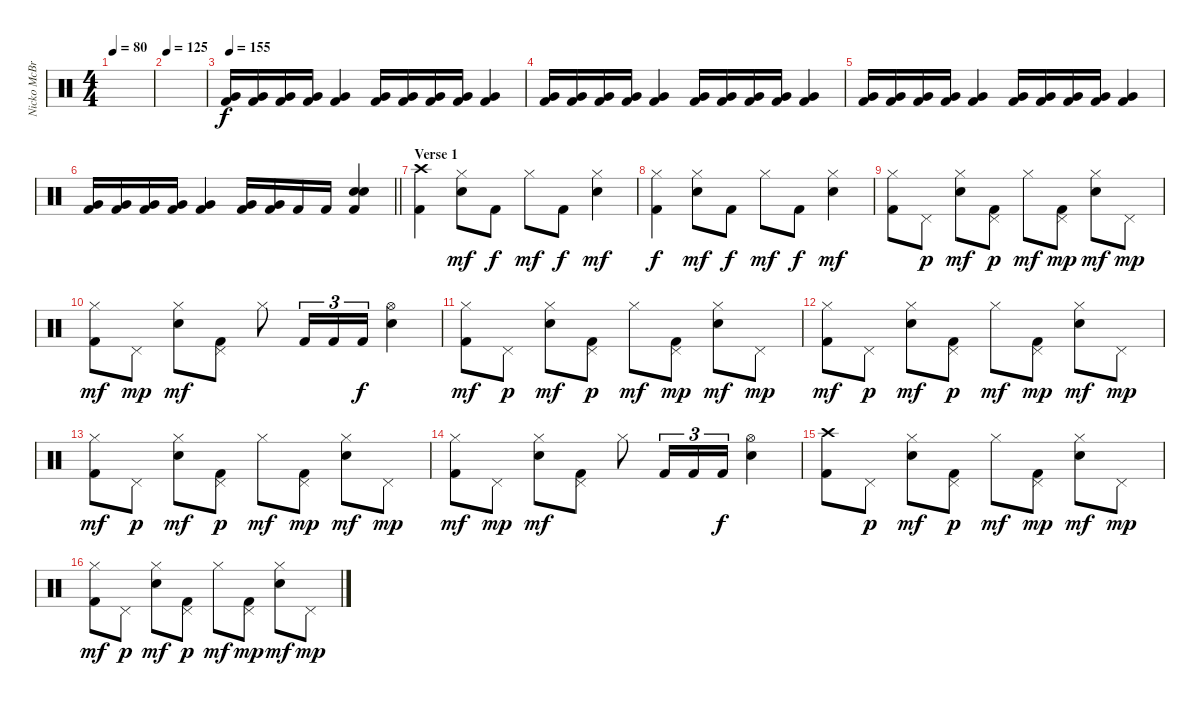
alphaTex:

\track ("Nicko McBrain" "Nicko McBr") {instrument percussion}
\staff {score}
\articulation defaults
\ts (4 4)
\tempo 80
\clef neutral
\ks c
|
\tempo 125
|
\tempo 155
("Kick (hit) 2" "Very Low Tom (hit)").16 ("Kick (hit) 2" "Very Low Tom (hit)").16 ("Kick (hit) 2" "Very Low Tom (hit)").16 ("Kick (hit) 2" "Very Low Tom (hit)").16 ("Kick (hit) 2" "Very Low Tom (hit)").4 ("Kick (hit) 2" "Very Low Tom (hit)").16 ("Kick (hit) 2" "Very Low Tom (hit)").16 ("Kick (hit) 2" "Very Low Tom (hit)").16 ("Kick (hit) 2" "Very Low Tom (hit)").16 ("Kick (hit) 2" "Very Low Tom (hit)").4 |
("Kick (hit) 2" "Very Low Tom (hit)").16 ("Kick (hit) 2" "Very Low Tom (hit)").16 ("Kick (hit) 2" "Very Low Tom (hit)").16 ("Kick (hit) 2" "Very Low Tom (hit)").16 ("Kick (hit) 2" "Very Low Tom (hit)").4 ("Kick (hit) 2" "Very Low Tom (hit)").16 ("Kick (hit) 2" "Very Low Tom (hit)").16 ("Kick (hit) 2" "Very Low Tom (hit)").16 ("Kick (hit) 2" "Very Low Tom (hit)").16 ("Kick (hit) 2" "Very Low Tom (hit)").4 |
("Kick (hit) 2" "Very Low Tom (hit)").16 ("Kick (hit) 2" "Very Low Tom (hit)").16 ("Kick (hit) 2" "Very Low Tom (hit)").16 ("Kick (hit) 2" "Very Low Tom (hit)").16 ("Kick (hit) 2" "Very Low Tom (hit)").4 ("Kick (hit) 2" "Very Low Tom (hit)").16 ("Kick (hit) 2" "Very Low Tom (hit)").16 ("Kick (hit) 2" "Very Low Tom (hit)").16 ("Kick (hit) 2" "Very Low Tom (hit)").16 ("Kick (hit) 2" "Very Low Tom (hit)").4 |
\barLineRight lightlight
("Kick (hit) 2" "Very Low Tom (hit)").16 ("Kick (hit) 2" "Very Low Tom (hit)").16 ("Kick (hit) 2" "Very Low Tom (hit)").16 ("Kick (hit) 2" "Very Low Tom (hit)").16 ("Kick (hit) 2" "Very Low Tom (hit)").4 ("Kick (hit) 2" "Very Low Tom (hit)").16 ("Kick (hit) 2" "Very Low Tom (hit)").16 "Kick (hit) 2".16 "Kick (hit) 2".16 ("Kick (hit) 2" "Electric Snare (hit)" "Snare (hit) 2").4 |
\section ("" "Verse 1")
("Crash high (hit)" "Kick (hit) 2").4 ("Hi-Hat (closed)" "Electric Snare (hit)").8{dy mf} "Kick (hit) 2".8{dy f} "Hi-Hat (closed)".8{dy mf} "Kick (hit) 2".8{dy f} ("Hi-Hat (closed)" "Electric Snare (hit)").4{dy mf} |
("Hi-Hat (closed)" "Kick (hit) 2").4{dy f} ("Hi-Hat (closed)" "Electric Snare (hit)").8{dy mf} "Kick (hit) 2".8{dy f} "Hi-Hat (closed)".8{dy mf} "Kick (hit) 2".8{dy f} ("Hi-Hat (closed)" "Electric Snare (hit)").4{dy mf} |
("Hi-Hat (closed)" "Kick (hit) 2").8 "Pedal Hi-Hat (hit)".8{dy p} ("Hi-Hat (closed)" "Electric Snare (hit)").8{dy mf} ("Pedal Hi-Hat (hit)" "Kick (hit) 2").8{dy p} "Hi-Hat (closed)".8{dy mf} ("Pedal Hi-Hat (hit)" "Kick (hit) 2").8{dy mp} ("Hi-Hat (closed)" "Electric Snare (hit)").8{dy mf} "Pedal Hi-Hat (hit)".8{dy mp} |
("Hi-Hat (closed)" "Kick (hit) 2").8{dy mf} "Pedal Hi-Hat (hit)".8{dy mp} ("Hi-Hat (closed)" "Electric Snare (hit)").8{dy mf} ("Pedal Hi-Hat (hit)" "Kick (hit) 2").8 "Hi-Hat (closed)".8 "Kick (hit) 2".16{tu (3 2)} "Kick (hit) 2".16{tu (3 2)} "Kick (hit) 2".16{tu (3 2) dy f} ("Hi-Hat (open)" "Electric Snare (hit)").4 |
("Hi-Hat (closed)" "Kick (hit) 2").8{dy mf} "Pedal Hi-Hat (hit)".8{dy p} ("Hi-Hat (closed)" "Electric Snare (hit)").8{dy mf} ("Pedal Hi-Hat (hit)" "Kick (hit) 2").8{dy p} "Hi-Hat (closed)".8{dy mf} ("Pedal Hi-Hat (hit)" "Kick (hit) 2").8{dy mp} ("Hi-Hat (closed)" "Electric Snare (hit)").8{dy mf} "Pedal Hi-Hat (hit)".8{dy mp} |
("Hi-Hat (closed)" "Kick (hit) 2").8{dy mf} "Pedal Hi-Hat (hit)".8{dy p} ("Hi-Hat (closed)" "Electric Snare (hit)").8{dy mf} ("Pedal Hi-Hat (hit)" "Kick (hit) 2").8{dy p} "Hi-Hat (closed)".8{dy mf} ("Pedal Hi-Hat (hit)" "Kick (hit) 2").8{dy mp} ("Hi-Hat (closed)" "Electric Snare (hit)").8{dy mf} "Pedal Hi-Hat (hit)".8{dy mp} |
("Hi-Hat (closed)" "Kick (hit) 2").8{dy mf} "Pedal Hi-Hat (hit)".8{dy p} ("Hi-Hat (closed)" "Electric Snare (hit)").8{dy mf} ("Pedal Hi-Hat (hit)" "Kick (hit) 2").8{dy p} "Hi-Hat (closed)".8{dy mf} ("Pedal Hi-Hat (hit)" "Kick (hit) 2").8{dy mp} ("Hi-Hat (closed)" "Electric Snare (hit)").8{dy mf} "Pedal Hi-Hat (hit)".8{dy mp} |
("Hi-Hat (closed)" "Kick (hit) 2").8{dy mf} "Pedal Hi-Hat (hit)".8{dy mp} ("Hi-Hat (closed)" "Electric Snare (hit)").8{dy mf} ("Pedal Hi-Hat (hit)" "Kick (hit) 2").8 "Hi-Hat (closed)".8 "Kick (hit) 2".16{tu (3 2)} "Kick (hit) 2".16{tu (3 2)} "Kick (hit) 2".16{tu (3 2) dy f} ("Hi-Hat (open)" "Electric Snare (hit)").4 |
("Crash high (hit)" "Kick (hit) 2").8 "Pedal Hi-Hat (hit)".8{dy p} ("Hi-Hat (closed)" "Electric Snare (hit)").8{dy mf} ("Pedal Hi-Hat (hit)" "Kick (hit) 2").8{dy p} "Hi-Hat (closed)".8{dy mf} ("Pedal Hi-Hat (hit)" "Kick (hit) 2").8{dy mp} ("Hi-Hat (closed)" "Electric Snare (hit)").8{dy mf} "Pedal Hi-Hat (hit)".8{dy mp} |
("Hi-Hat (closed)" "Kick (hit) 2").8{dy mf} "Pedal Hi-Hat (hit)".8{dy p} ("Hi-Hat (closed)" "Electric Snare (hit)").8{dy mf} ("Pedal Hi-Hat (hit)" "Kick (hit) 2").8{dy p} "Hi-Hat (closed)".8{dy mf} ("Pedal Hi-Hat (hit)" "Kick (hit) 2").8{dy mp} ("Hi-Hat (closed)" "Electric Snare (hit)").8{dy mf} "Pedal Hi-Hat (hit)".8{dy mp}
